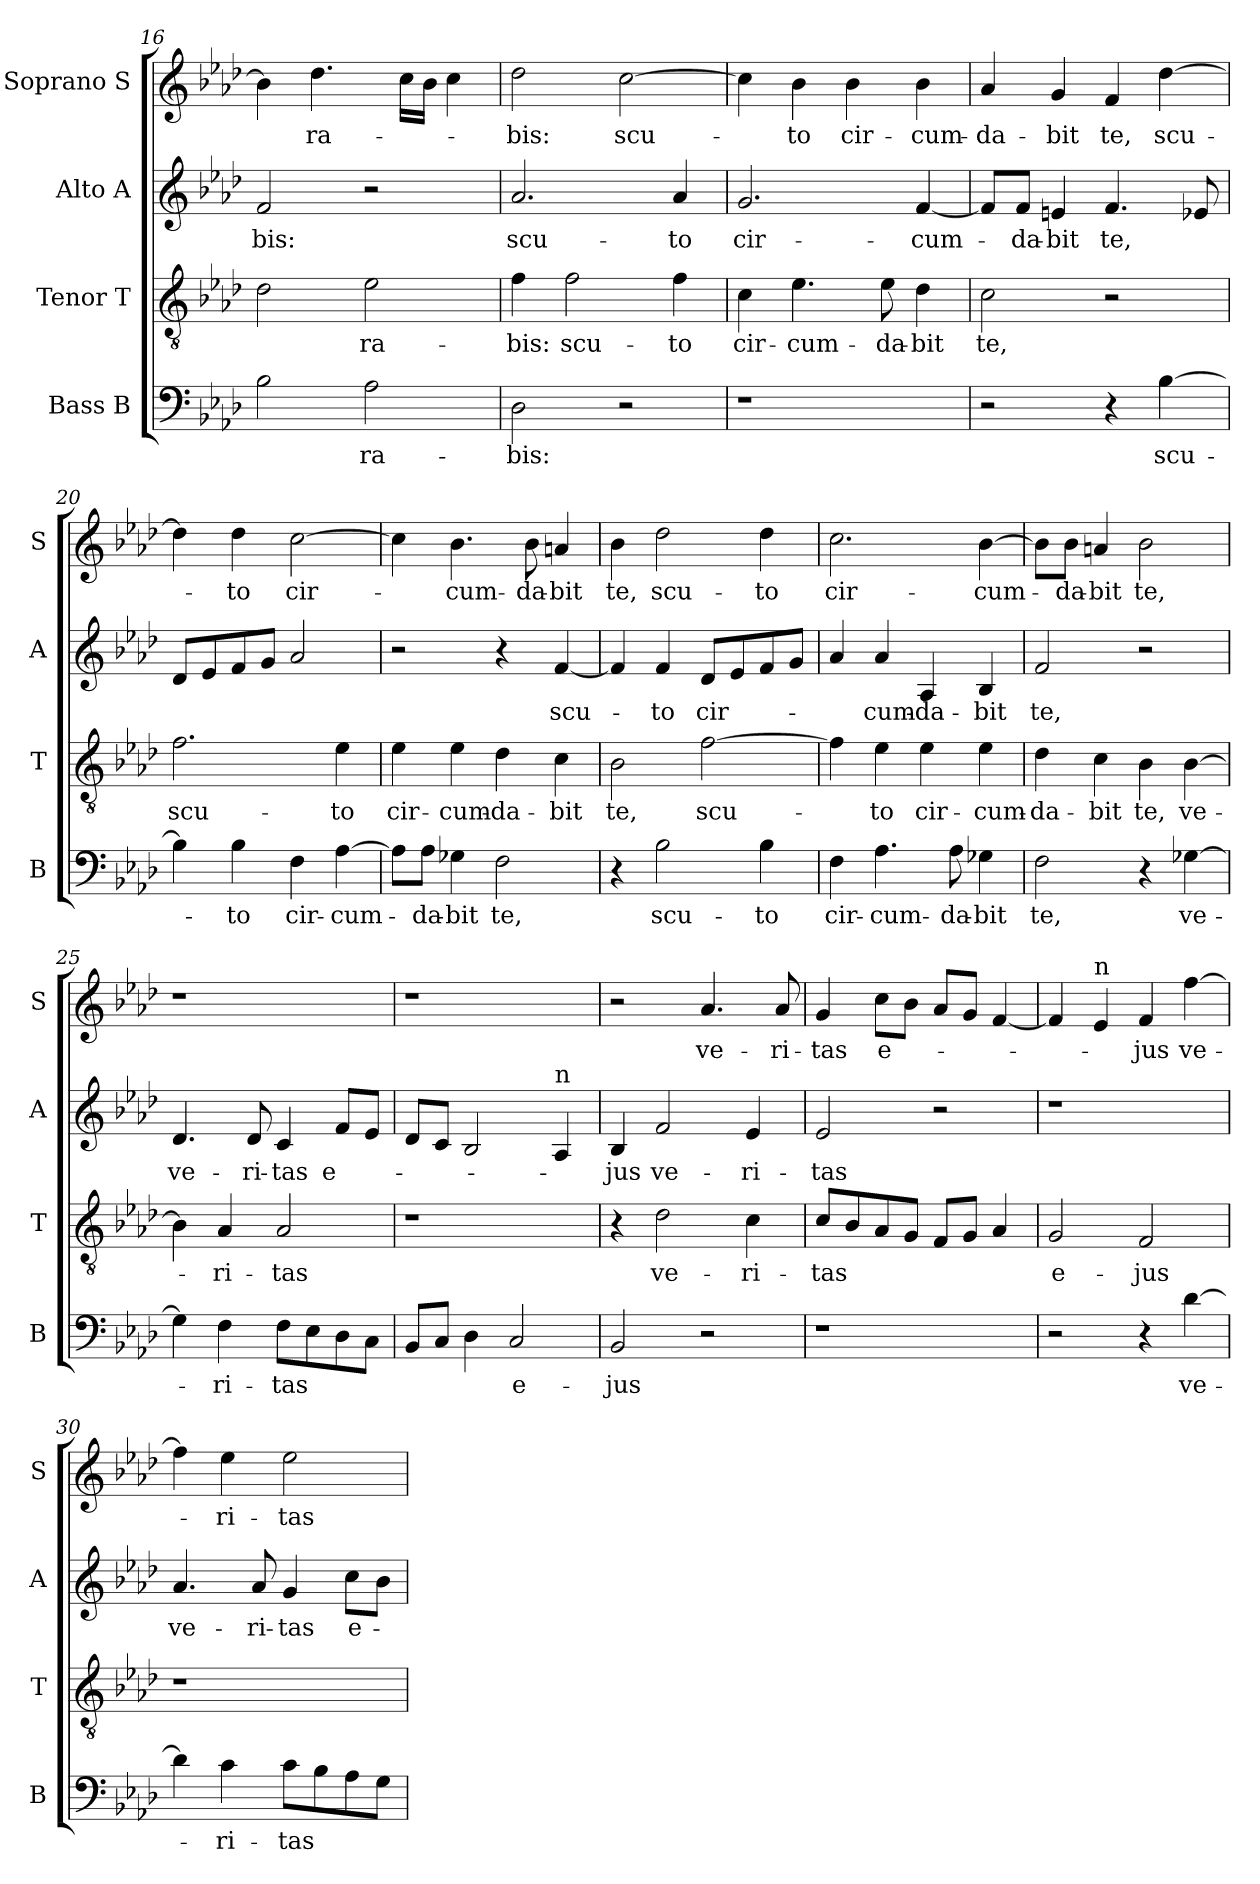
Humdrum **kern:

**kern	**text	**kern	**text	**kern	**text	**kern	**text
*part4	*part4	*part3	*part3	*part2	*part2	*part1	*part1
*staff4	*staff4	*staff3	*staff3	*staff2	*staff2	*staff1	*staff1
*I"Bass B	*	*I"Tenor T	*	*I"Alto A	*	*I"Soprano S	*
*I'B	*	*I'T	*	*I'A	*	*I'S	*
*clefF4	*	*clefGv2	*	*clefG2	*	*clefG2	*
*k[b-e-a-d-]	*	*k[b-e-a-d-]	*	*k[b-e-a-d-]	*	*k[b-e-a-d-]	*
*A-:	*	*A-:	*	*A-:	*	*A-:	*
=16	=16	=16	=16	=16	=16	=16	=16
!	!	!	!	!	!LO:LY:b	!	!
2B-\	.	2d-\	.	2f/	-bis:	4b-\]	.
!	!	!	!	!	!	!	!LO:LY:b
.	.	.	.	.	.	4.dd-\	-ra-
!	!LO:LY:b	!	!LO:LY:b	!	!	!	!
2A-\	-ra-	2e-\	-ra-	2r	.	.	.
.	.	.	.	.	.	16cc\LL	.
.	.	.	.	.	.	16b-\JJ	.
.	.	.	.	.	.	4cc\	.
=17	=17	=17	=17	=17	=17	=17	=17
!	!LO:LY:b	!	!LO:LY:b	!	!LO:LY:b	!	!LO:LY:b
2D-\	-bis:	4f\	-bis:	2.a-/	scu-	2dd-\	-bis:
!	!	!	!LO:LY:b	!	!	!	!
.	.	2f\	scu-	.	.	.	.
!	!	!	!	!	!	!	!LO:LY:b
2r	.	.	.	.	.	[>2cc\	scu-
!	!	!	!LO:LY:b	!	!LO:LY:b	!	!
.	.	4f\	-to	4a-/	-to	.	.
!!LO:PB:g=z
=18	=18	=18	=18	=18	=18	=18	=18
!	!	!	!LO:LY:b	!	!LO:LY:b	!	!
1r	.	4c\	cir-	2.g/	cir-	4cc\]	.
!	!	!	!LO:LY:b	!	!	!	!LO:LY:b
.	.	4.e-\	-cum-	.	.	4b-\	-to
!	!	!	!	!	!	!	!LO:LY:b
.	.	.	.	.	.	4b-\	cir-
!	!	!	!LO:LY:b	!	!	!	!
.	.	8e-\	-da-	.	.	.	.
!	!	!	!LO:LY:b:rj	!	!LO:LY:b	!	!LO:LY:b
.	.	4d-\	-bit	[<4f/	-cum-	4b-\	-cum-
=19	=19	=19	=19	=19	=19	=19	=19
!	!	!	!LO:LY:b	!	!	!	!LO:LY:b
2r	.	2c\	te,	8f/L]	.	4a-/	-da-
!	!	!	!	!	!LO:LY:b	!	!
.	.	.	.	8f/J	-da-	.	.
!	!	!	!	!	!LO:LY:b:rj	!	!LO:LY:b
.	.	.	.	4en/	-bit	4g/	-bit
!	!	!	!	!	!LO:LY:b	!	!LO:LY:b
4r	.	2r	.	4.f/	te,	4f/	te,
!	!LO:LY:b	!	!	!	!	!	!LO:LY:b
[>4B-\	scu-	.	.	.	.	[>4dd-\	scu-
.	.	.	.	8e-X/	.	.	.
=20	=20	=20	=20	=20	=20	=20	=20
!	!	!	!LO:LY:b	!	!	!	!
4B-\]	.	2.f\	scu-	8d-/L	.	4dd-\]	.
.	.	.	.	8e-/	.	.	.
!	!LO:LY:b	!	!	!	!	!	!LO:LY:b
4B-\	-to	.	.	8f/	.	4dd-\	-to
.	.	.	.	8g/J	.	.	.
!	!LO:LY:b	!	!	!	!	!	!LO:LY:b
4F\	cir-	.	.	2a-/	.	[>2cc\	cir-
!	!LO:LY:b	!	!LO:LY:b	!	!	!	!
[>4A-\	-cum-	4e-\	-to	.	.	.	.
=21	=21	=21	=21	=21	=21	=21	=21
!	!	!	!LO:LY:b	!	!	!	!
8A-\L]	.	4e-\	cir-	2r	.	4cc\]	.
!	!LO:LY:b	!	!	!	!	!	!
8A-\J	-da-	.	.	.	.	.	.
!	!LO:LY:b:rj	!	!LO:LY:b	!	!	!	!LO:LY:b
4G-X\	-bit	4e-\	-cum-	.	.	4.b-\	-cum-
!	!LO:LY:b	!	!LO:LY:b:rj	!	!	!	!
2F\	te,	4d-\	-da-	4r	.	.	.
!	!	!	!	!	!	!	!LO:LY:b
.	.	.	.	.	.	8b-\	-da-
!	!	!	!LO:LY:b	!	!LO:LY:b	!	!LO:LY:b:rj
.	.	4c\	-bit	[<4f/	scu-	4an/	-bit
=22	=22	=22	=22	=22	=22	=22	=22
!	!	!	!LO:LY:b	!	!	!	!LO:LY:b
4r	.	2B-\	te,	4f/]	.	4b-\	te,
!	!LO:LY:b	!	!	!	!LO:LY:b	!	!LO:LY:b
2B-\	scu-	.	.	4f/	-to	2dd-\	scu-
!	!	!	!LO:LY:b	!	!LO:LY:b	!	!
.	.	[>2f\	scu-	8d-/L	cir-	.	.
.	.	.	.	8e-/	.	.	.
!	!LO:LY:b	!	!	!	!	!	!LO:LY:b
4B-\	-to	.	.	8f/	.	4dd-\	-to
.	.	.	.	8g/J	.	.	.
=23	=23	=23	=23	=23	=23	=23	=23
!	!LO:LY:b	!	!	!	!	!	!LO:LY:b
4F\	cir-	4f\]	.	4a-/	.	2.cc\	cir-
!	!LO:LY:b:rj	!	!LO:LY:b	!	!LO:LY:b	!	!
4.A-\	-cum-	4e-\	-to	4a-/	-cum-	.	.
!	!	!	!LO:LY:b	!	!LO:LY:b:rj	!	!
.	.	4e-\	cir-	4A-/	-da-	.	.
!	!LO:LY:b	!	!	!	!	!	!
8A-\	-da-	.	.	.	.	.	.
!	!LO:LY:b:rj	!	!LO:LY:b	!	!LO:LY:b	!	!LO:LY:b
4G-X\	-bit	4e-\	-cum-	4B-/	-bit	[<4b-\	-cum-
!!LO:LB:g=z
=24	=24	=24	=24	=24	=24	=24	=24
!	!LO:LY:b	!	!LO:LY:b	!	!LO:LY:b	!	!
2F\	te,	4d-\	-da-	2f/	te,	8b-\L]	.
!	!	!	!	!	!	!	!LO:LY:b
.	.	.	.	.	.	8b-\J	-da-
!	!	!	!LO:LY:b	!	!	!	!LO:LY:b:rj
.	.	4c\	-bit	.	.	4an/	-bit
!	!	!	!LO:LY:b	!	!	!	!LO:LY:b
4r	.	4B-\	te,	2r	.	2b-\	te,
!	!LO:LY:b	!	!LO:LY:b	!	!	!	!
[>4G-X\	ve-	[>4B-\	ve-	.	.	.	.
=25	=25	=25	=25	=25	=25	=25	=25
!	!	!	!	!	!LO:LY:b	!	!
4G-\]	.	4B-\]	.	4.d-/	ve-	1r	.
!	!LO:LY:b	!	!LO:LY:b	!	!	!	!
4F\	-ri-	4A-/	-ri-	.	.	.	.
!	!	!	!	!	!LO:LY:b	!	!
.	.	.	.	8d-/	-ri-	.	.
!	!LO:LY:b	!	!LO:LY:b	!	!LO:LY:b:rj	!	!
8F\L	-tas	2A-/	-tas	4c/	-tas	.	.
8E-\	.	.	.	.	.	.	.
!	!	!	!	!	!LO:LY:b	!	!
8D-\	.	.	.	8f/L	e-	.	.
8C\J	.	.	.	8e-/J	.	.	.
=26	=26	=26	=26	=26	=26	=26	=26
8BB-/L	.	1r	.	8d-/L	.	1r	.
8C/J	.	.	.	8c/J	.	.	.
4D-\	.	.	.	2B-/	.	.	.
!	!LO:LY:b	!	!	!	!	!	!
2C/	e-	.	.	.	.	.	.
!	!	!	!	!LO:TX:a:t=n	!	!	!
.	.	.	.	4A-/	.	.	.
=27	=27	=27	=27	=27	=27	=27	=27
!	!LO:LY:b	!	!	!	!LO:LY:b	!	!
2BB-/	-jus	4r	.	4B-/	-jus	2r	.
!	!	!	!LO:LY:b	!	!LO:LY:b	!	!
.	.	2d-\	ve-	2f/	ve-	.	.
!	!	!	!	!	!	!	!LO:LY:b
2r	.	.	.	.	.	4.a-/	ve-
!	!	!	!LO:LY:b	!	!LO:LY:b	!	!
.	.	4c\	-ri-	4e-/	-ri-	.	.
!	!	!	!	!	!	!	!LO:LY:b
.	.	.	.	.	.	8a-/	-ri-
=28	=28	=28	=28	=28	=28	=28	=28
!	!	!	!LO:LY:b	!	!LO:LY:b	!	!LO:LY:b
1r	.	8c/L	-tas	2e-/	-tas	4g/	-tas
.	.	8B-/	.	.	.	.	.
!	!	!	!	!	!	!	!LO:LY:b
.	.	8A-/	.	.	.	8cc\L	e-
.	.	8G/J	.	.	.	8b-\J	.
.	.	8F/L	.	2r	.	8a-/L	.
.	.	8G/J	.	.	.	8g/J	.
.	.	4A-/	.	.	.	[<4f/	.
=29	=29	=29	=29	=29	=29	=29	=29
!	!	!	!LO:LY:b	!	!	!	!
2r	.	2G/	e-	1r	.	4f/]	.
!	!	!	!	!	!	!LO:TX:a:t=n	!
.	.	.	.	.	.	4e-/	.
!	!	!	!LO:LY:b	!	!	!	!LO:LY:b
4r	.	2F/	-jus	.	.	4f/	-jus
!	!LO:LY:b	!	!	!	!	!	!LO:LY:b
[<4d-\	ve-	.	.	.	.	[<4ff\	ve-
!!LO:LB:g=z
=30	=30	=30	=30	=30	=30	=30	=30
!	!	!	!	!	!LO:LY:b	!	!
4d-\]	.	1r	.	4.a-/	ve-	4ff\]	.
!	!LO:LY:b	!	!	!	!	!	!LO:LY:b
4c\	-ri-	.	.	.	.	4ee-\	-ri-
!	!	!	!	!	!LO:LY:b	!	!
.	.	.	.	8a-/	-ri-	.	.
!	!LO:LY:b	!	!	!	!LO:LY:b:rj	!	!LO:LY:b
8c\L	-tas	.	.	4g/	-tas	2ee-\	-tas
8B-\	.	.	.	.	.	.	.
!	!	!	!	!	!LO:LY:b	!	!
8A-\	.	.	.	8cc\L	e-	.	.
8G\J	.	.	.	8b-\J	.	.	.
=	=	=	=	=	=	=	=
*-	*-	*-	*-	*-	*-	*-	*-
